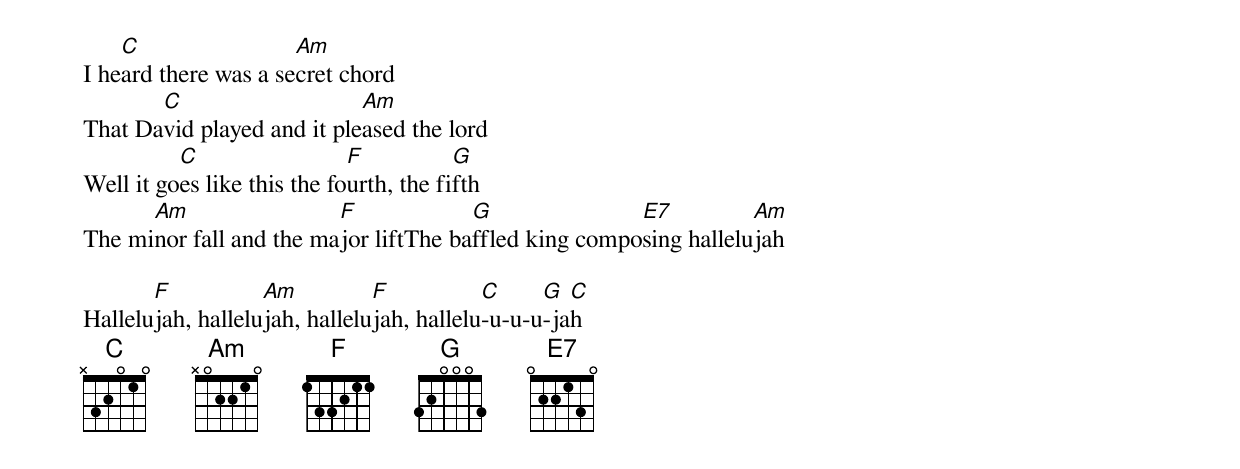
I he[C]ard there was a se[Am]cret chord
That Da[C]vid played and it ple[Am]ased the lord
Well it go[C]es like this the fo[F]urth, the fi[G]fth
The mi[Am]nor fall and the ma[F]jor liftThe ba[G]ffled king compo[E7]sing hallelu[Am]jah

Hallelu[F]jah, hallelu[Am]jah, hallelu[F]jah, hallelu[C]-u-u-u[G]-ja[C]h
